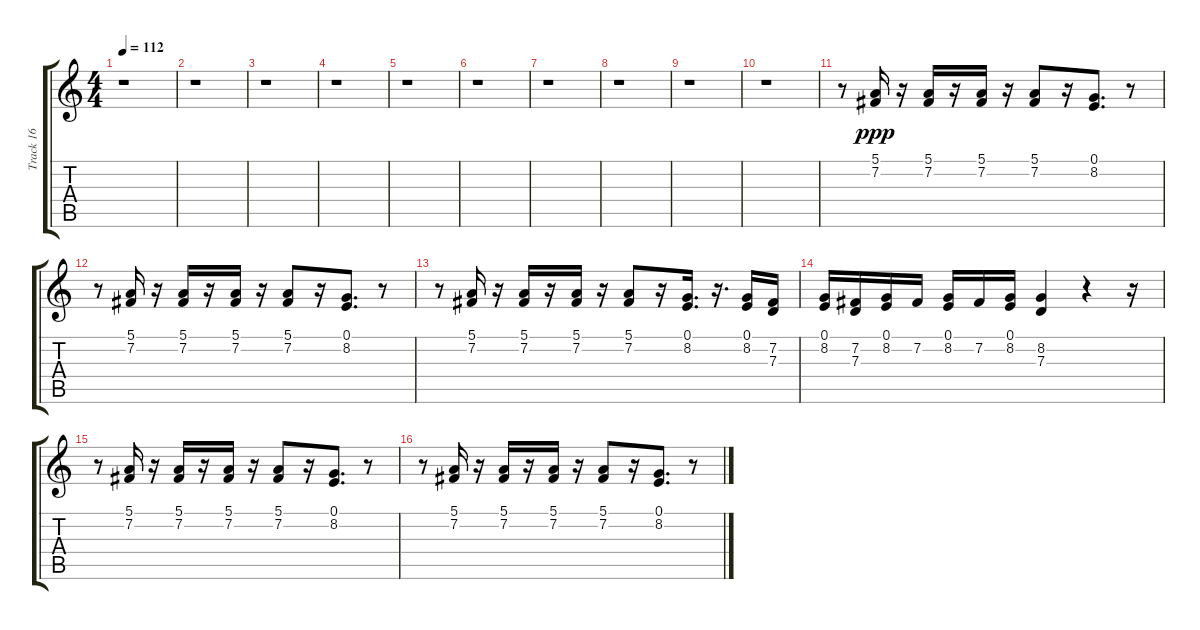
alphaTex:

\track ("Track 16" "Track 16") {instrument acousticgrandpiano}
\staff {score tabs}
\tuning (E4 B3 G3 D3 A2 E2) {hide}
\ts (4 4)
\tempo 112
\clef g2
\ks c
r.1{dy ppp} |
r.1 |
r.1 |
r.1 |
r.1 |
r.1 |
r.1 |
r.1 |
r.1 |
r.1 |
r.8 (5.1 7.2).16 r.16 (5.1 7.2).16 r.16 (5.1 7.2).16 r.16 (5.1 7.2).8 r.16 (0.1 8.2).8{d} r.8 |
r.8 (5.1 7.2).16 r.16 (5.1 7.2).16 r.16 (5.1 7.2).16 r.16 (5.1 7.2).8 r.16 (0.1 8.2).8{d} r.8 |
r.8 (5.1 7.2).16 r.16 (5.1 7.2).16 r.16 (5.1 7.2).16 r.16 (5.1 7.2).8 r.16 (0.1 8.2).16{d} r.16{d} (0.1 8.2).16 (7.2 7.3).16 |
(0.1 8.2).16 (7.2 7.3).16 (0.1 8.2).16 7.2.16 (0.1 8.2).16 7.2.16 (0.1 8.2).16 (8.2 7.3).4 r.4 r.16 |
r.8 (5.1 7.2).16 r.16 (5.1 7.2).16 r.16 (5.1 7.2).16 r.16 (5.1 7.2).8 r.16 (0.1 8.2).8{d} r.8 |
r.8 (5.1 7.2).16 r.16 (5.1 7.2).16 r.16 (5.1 7.2).16 r.16 (5.1 7.2).8 r.16 (0.1 8.2).8{d} r.8
